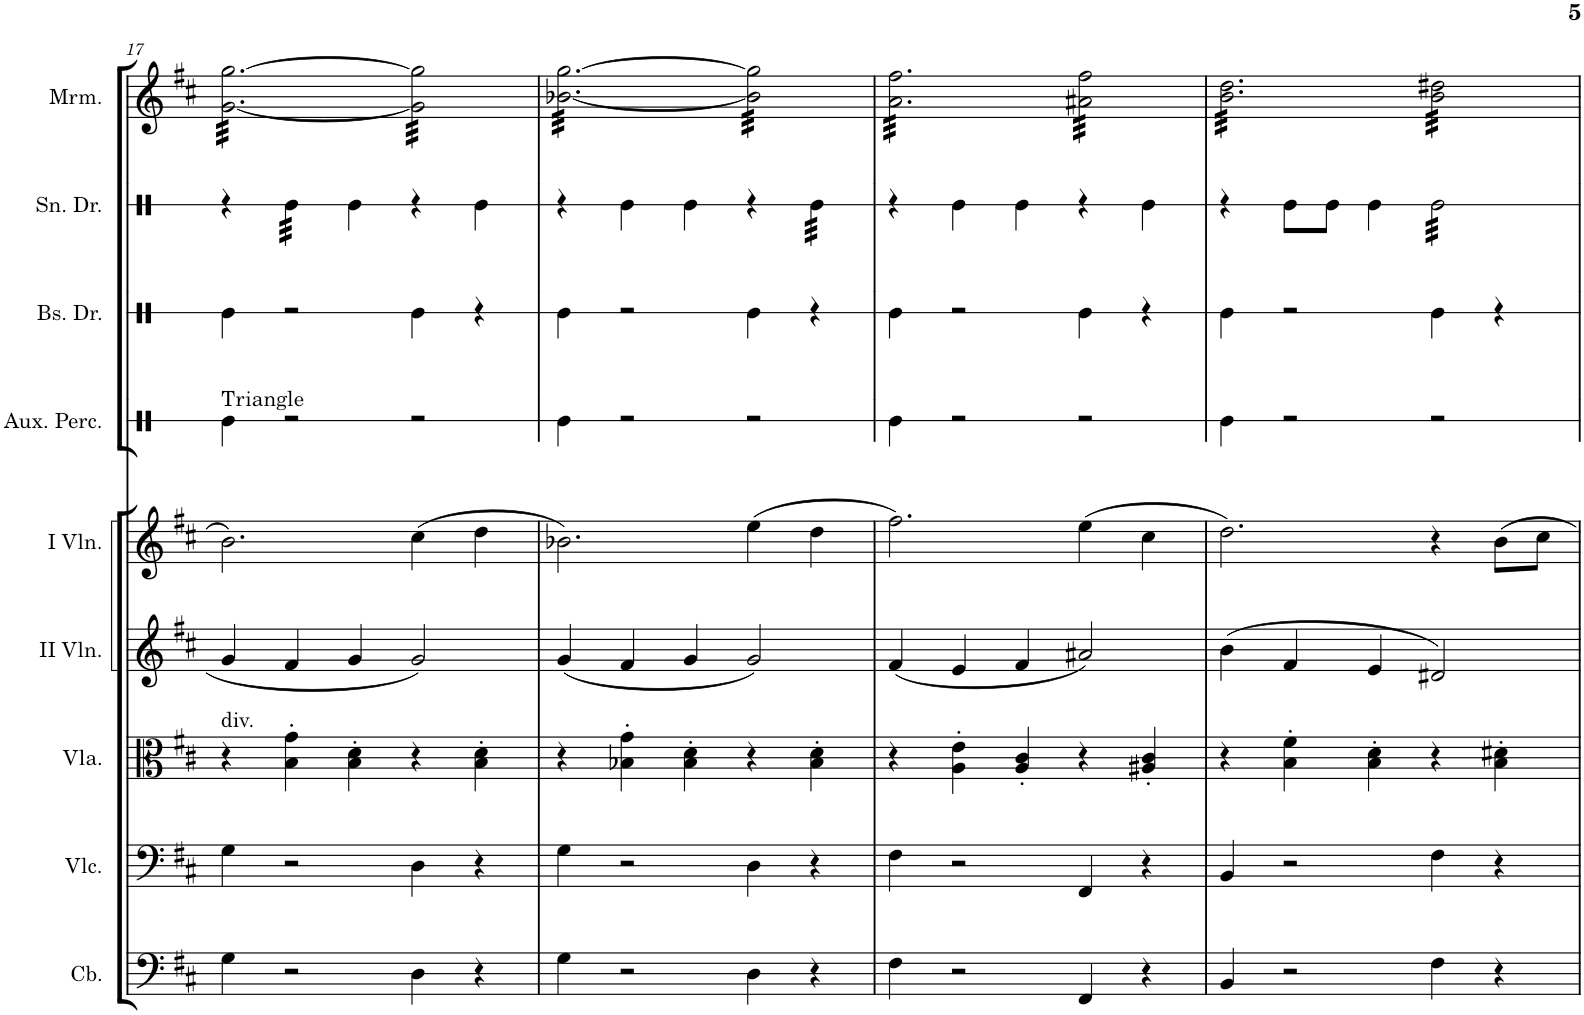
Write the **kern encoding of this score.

**kern	**kern	**kern	**kern	**kern	**kern	**kern	**kern	**kern
*part9	*part8	*part7	*part6	*part5	*part4	*part3	*part2	*part1
*staff9	*staff8	*staff7	*staff6	*staff5	*staff4	*staff3	*staff2	*staff1
*I"Contrabasses	*I"Violoncellos	*I"Violas	*I"Second Violins	*I"First Violins	*I"Auxiliary Percussion (Triangle, Mark Tree)	*I"Bass Drum	*I"Snare Drum	*I"Marimba
*I'Cb.	*I'Vlc.	*I'Vla.	*	*	*I'Aux. Perc.	*I'Bs. Dr.	*I'Sn. Dr.	*I'Mrm.
!!LO:PB:g=z
*clefF4	*clefF4	*clefC3	*clefG2	*clefG2	*clefX	*clefX	*clefX	*clefG2
*Trd7c12	*	*	*	*	*	*	*	*
*k[f#c#]	*k[f#c#]	*k[f#c#]	*k[f#c#]	*k[f#c#]	*k[]	*k[]	*k[]	*k[f#c#]
*M5/4	*M5/4	*M5/4	*M5/4	*M5/4	*M5/4	*M5/4	*M5/4	*M5/4
=17	=17	=17	=17	=17	=17	=17	=17	=17
!	!	!	!	!	!LO:TX:a:t=Triangle	!	!	!
!	!	!LO:TX:a:t=div.	!	!	!	!	!	!
*	*	*	*	*	*	*	*	*tremolo
4G\	4G\	4r	4g/	2.b\	4Re\	4Re\	4r	[32g\ [32gg\LLL
.	.	.	.	.	.	.	.	32g\ 32gg\
.	.	.	.	.	.	.	.	32g\ 32gg\
.	.	.	.	.	.	.	.	32g\ 32gg\
.	.	.	.	.	.	.	.	32g\ 32gg\
.	.	.	.	.	.	.	.	32g\ 32gg\
.	.	.	.	.	.	.	.	32g\ 32gg\
.	.	.	.	.	.	.	.	32g\ 32gg\
*	*	*	*	*	*	*	*tremolo	*
2r	2r	4B\' 4g\'	4f#/	.	2r	2r	32Re\LLL	32g\ 32gg\
.	.	.	.	.	.	.	32Re\	32g\ 32gg\
.	.	.	.	.	.	.	32Re\	32g\ 32gg\
.	.	.	.	.	.	.	32Re\	32g\ 32gg\
.	.	.	.	.	.	.	32Re\	32g\ 32gg\
.	.	.	.	.	.	.	32Re\	32g\ 32gg\
.	.	.	.	.	.	.	32Re\	32g\ 32gg\
.	.	.	.	.	.	.	32Re\JJJ	32g\ 32gg\
*	*	*	*	*	*	*	*Xtremolo	*
.	.	4B\' 4d\'	4g/	.	.	.	4Re\	32g\ 32gg\
.	.	.	.	.	.	.	.	32g\ 32gg\
.	.	.	.	.	.	.	.	32g\ 32gg\
.	.	.	.	.	.	.	.	32g\ 32gg\
.	.	.	.	.	.	.	.	32g\ 32gg\
.	.	.	.	.	.	.	.	32g\ 32gg\
.	.	.	.	.	.	.	.	32g\ 32gg\
.	.	.	.	.	.	.	.	32g\ 32gg\JJJ
4D\	4D\	4r	2g/	(4cc#\	2r	4Re\	4r	32g\] 32gg\]LLL
.	.	.	.	.	.	.	.	32g\ 32gg\
.	.	.	.	.	.	.	.	32g\ 32gg\
.	.	.	.	.	.	.	.	32g\ 32gg\
.	.	.	.	.	.	.	.	32g\ 32gg\
.	.	.	.	.	.	.	.	32g\ 32gg\
.	.	.	.	.	.	.	.	32g\ 32gg\
.	.	.	.	.	.	.	.	32g\ 32gg\
4r	4r	4B\' 4d\'	.	4dd\	.	4r	4Re\	32g\ 32gg\
.	.	.	.	.	.	.	.	32g\ 32gg\
.	.	.	.	.	.	.	.	32g\ 32gg\
.	.	.	.	.	.	.	.	32g\ 32gg\
.	.	.	.	.	.	.	.	32g\ 32gg\
.	.	.	.	.	.	.	.	32g\ 32gg\
.	.	.	.	.	.	.	.	32g\ 32gg\
.	.	.	.	.	.	.	.	32g\ 32gg\JJJ
=18	=18	=18	=18	=18	=18	=18	=18	=18
4G\	4G\	4r	(4g/	2.b-X\)	4Re\	4Re\	4r	[32b-X\ [32gg\LLL
.	.	.	.	.	.	.	.	32b-X\ 32gg\
.	.	.	.	.	.	.	.	32b-X\ 32gg\
.	.	.	.	.	.	.	.	32b-X\ 32gg\
.	.	.	.	.	.	.	.	32b-X\ 32gg\
.	.	.	.	.	.	.	.	32b-X\ 32gg\
.	.	.	.	.	.	.	.	32b-X\ 32gg\
.	.	.	.	.	.	.	.	32b-X\ 32gg\
2r	2r	4B-X\' 4g\'	4f#/	.	2r	2r	4Re\	32b-X\ 32gg\
.	.	.	.	.	.	.	.	32b-X\ 32gg\
.	.	.	.	.	.	.	.	32b-X\ 32gg\
.	.	.	.	.	.	.	.	32b-X\ 32gg\
.	.	.	.	.	.	.	.	32b-X\ 32gg\
.	.	.	.	.	.	.	.	32b-X\ 32gg\
.	.	.	.	.	.	.	.	32b-X\ 32gg\
.	.	.	.	.	.	.	.	32b-X\ 32gg\
.	.	4B-\' 4d\'	4g/	.	.	.	4Re\	32b-X\ 32gg\
.	.	.	.	.	.	.	.	32b-X\ 32gg\
.	.	.	.	.	.	.	.	32b-X\ 32gg\
.	.	.	.	.	.	.	.	32b-X\ 32gg\
.	.	.	.	.	.	.	.	32b-X\ 32gg\
.	.	.	.	.	.	.	.	32b-X\ 32gg\
.	.	.	.	.	.	.	.	32b-X\ 32gg\
.	.	.	.	.	.	.	.	32b-X\ 32gg\JJJ
4D\	4D\	4r	2g/)	(4ee\	2r	4Re\	4r	32b-\] 32gg\]LLL
.	.	.	.	.	.	.	.	32b-\ 32gg\
.	.	.	.	.	.	.	.	32b-\ 32gg\
.	.	.	.	.	.	.	.	32b-\ 32gg\
.	.	.	.	.	.	.	.	32b-\ 32gg\
.	.	.	.	.	.	.	.	32b-\ 32gg\
.	.	.	.	.	.	.	.	32b-\ 32gg\
.	.	.	.	.	.	.	.	32b-\ 32gg\
*	*	*	*	*	*	*	*tremolo	*
4r	4r	4B-\' 4d\'	.	4dd\	.	4r	32Re\LLL	32b-\ 32gg\
.	.	.	.	.	.	.	32Re\	32b-\ 32gg\
.	.	.	.	.	.	.	32Re\	32b-\ 32gg\
.	.	.	.	.	.	.	32Re\	32b-\ 32gg\
.	.	.	.	.	.	.	32Re\	32b-\ 32gg\
.	.	.	.	.	.	.	32Re\	32b-\ 32gg\
.	.	.	.	.	.	.	32Re\	32b-\ 32gg\
.	.	.	.	.	.	.	32Re\JJJ	32b-\ 32gg\JJJ
*	*	*	*	*	*	*	*Xtremolo	*
=19	=19	=19	=19	=19	=19	=19	=19	=19
4F#\	4F#\	4r	(4f#/	2.ff#\)	4Re\	4Re\	4r	32a\ 32ff#\LLL
.	.	.	.	.	.	.	.	32a\ 32ff#\
.	.	.	.	.	.	.	.	32a\ 32ff#\
.	.	.	.	.	.	.	.	32a\ 32ff#\
.	.	.	.	.	.	.	.	32a\ 32ff#\
.	.	.	.	.	.	.	.	32a\ 32ff#\
.	.	.	.	.	.	.	.	32a\ 32ff#\
.	.	.	.	.	.	.	.	32a\ 32ff#\
2r	2r	4A\' 4e\'	4e/	.	2r	2r	4Re\	32a\ 32ff#\
.	.	.	.	.	.	.	.	32a\ 32ff#\
.	.	.	.	.	.	.	.	32a\ 32ff#\
.	.	.	.	.	.	.	.	32a\ 32ff#\
.	.	.	.	.	.	.	.	32a\ 32ff#\
.	.	.	.	.	.	.	.	32a\ 32ff#\
.	.	.	.	.	.	.	.	32a\ 32ff#\
.	.	.	.	.	.	.	.	32a\ 32ff#\
.	.	4A/' 4c#/'	4f#/	.	.	.	4Re\	32a\ 32ff#\
.	.	.	.	.	.	.	.	32a\ 32ff#\
.	.	.	.	.	.	.	.	32a\ 32ff#\
.	.	.	.	.	.	.	.	32a\ 32ff#\
.	.	.	.	.	.	.	.	32a\ 32ff#\
.	.	.	.	.	.	.	.	32a\ 32ff#\
.	.	.	.	.	.	.	.	32a\ 32ff#\
.	.	.	.	.	.	.	.	32a\ 32ff#\JJJ
4FF#/	4FF#/	4r	2a#X/)	(4ee\	2r	4Re\	4r	32a#X\ 32ff#\LLL
.	.	.	.	.	.	.	.	32a#X\ 32ff#\
.	.	.	.	.	.	.	.	32a#X\ 32ff#\
.	.	.	.	.	.	.	.	32a#X\ 32ff#\
.	.	.	.	.	.	.	.	32a#X\ 32ff#\
.	.	.	.	.	.	.	.	32a#X\ 32ff#\
.	.	.	.	.	.	.	.	32a#X\ 32ff#\
.	.	.	.	.	.	.	.	32a#X\ 32ff#\
4r	4r	4A#X/' 4c#/'	.	4cc#\	.	4r	4Re\	32a#X\ 32ff#\
.	.	.	.	.	.	.	.	32a#X\ 32ff#\
.	.	.	.	.	.	.	.	32a#X\ 32ff#\
.	.	.	.	.	.	.	.	32a#X\ 32ff#\
.	.	.	.	.	.	.	.	32a#X\ 32ff#\
.	.	.	.	.	.	.	.	32a#X\ 32ff#\
.	.	.	.	.	.	.	.	32a#X\ 32ff#\
.	.	.	.	.	.	.	.	32a#X\ 32ff#\JJJ
=20	=20	=20	=20	=20	=20	=20	=20	=20
4BB/	4BB/	4r	(4b\	2.dd\)	4Re\	4Re\	4r	32b\ 32dd\LLL
.	.	.	.	.	.	.	.	32b\ 32dd\
.	.	.	.	.	.	.	.	32b\ 32dd\
.	.	.	.	.	.	.	.	32b\ 32dd\
.	.	.	.	.	.	.	.	32b\ 32dd\
.	.	.	.	.	.	.	.	32b\ 32dd\
.	.	.	.	.	.	.	.	32b\ 32dd\
.	.	.	.	.	.	.	.	32b\ 32dd\
2r	2r	4B\' 4f#\'	4f#/	.	2r	2r	8Re\L	32b\ 32dd\
.	.	.	.	.	.	.	.	32b\ 32dd\
.	.	.	.	.	.	.	.	32b\ 32dd\
.	.	.	.	.	.	.	.	32b\ 32dd\
.	.	.	.	.	.	.	8Re\J	32b\ 32dd\
.	.	.	.	.	.	.	.	32b\ 32dd\
.	.	.	.	.	.	.	.	32b\ 32dd\
.	.	.	.	.	.	.	.	32b\ 32dd\
.	.	4B\' 4d\'	4e/	.	.	.	4Re\	32b\ 32dd\
.	.	.	.	.	.	.	.	32b\ 32dd\
.	.	.	.	.	.	.	.	32b\ 32dd\
.	.	.	.	.	.	.	.	32b\ 32dd\
.	.	.	.	.	.	.	.	32b\ 32dd\
.	.	.	.	.	.	.	.	32b\ 32dd\
.	.	.	.	.	.	.	.	32b\ 32dd\
.	.	.	.	.	.	.	.	32b\ 32dd\JJJ
*	*	*	*	*	*	*	*tremolo	*
4F#\	4F#\	4r	2d#X/)	4r	2r	4Re\	32Re\LLL	32b\ 32dd#X\LLL
.	.	.	.	.	.	.	32Re\	32b\ 32dd#X\
.	.	.	.	.	.	.	32Re\	32b\ 32dd#X\
.	.	.	.	.	.	.	32Re\	32b\ 32dd#X\
.	.	.	.	.	.	.	32Re\	32b\ 32dd#X\
.	.	.	.	.	.	.	32Re\	32b\ 32dd#X\
.	.	.	.	.	.	.	32Re\	32b\ 32dd#X\
.	.	.	.	.	.	.	32Re\	32b\ 32dd#X\
4r	4r	4B\' 4d#X\'	.	8b\L	.	4r	32Re\	32b\ 32dd#X\
.	.	.	.	.	.	.	32Re\	32b\ 32dd#X\
.	.	.	.	.	.	.	32Re\	32b\ 32dd#X\
.	.	.	.	.	.	.	32Re\	32b\ 32dd#X\
.	.	.	.	8cc#\J	.	.	32Re\	32b\ 32dd#X\
.	.	.	.	.	.	.	32Re\	32b\ 32dd#X\
.	.	.	.	.	.	.	32Re\	32b\ 32dd#X\
.	.	.	.	.	.	.	32Re\JJJ	32b\ 32dd#X\JJJ
*	*	*	*	*	*	*	*	*Xtremolo
*	*	*	*	*	*	*	*Xtremolo	*
=	=	=	=	=	=	=	=	=
*-	*-	*-	*-	*-	*-	*-	*-	*-
